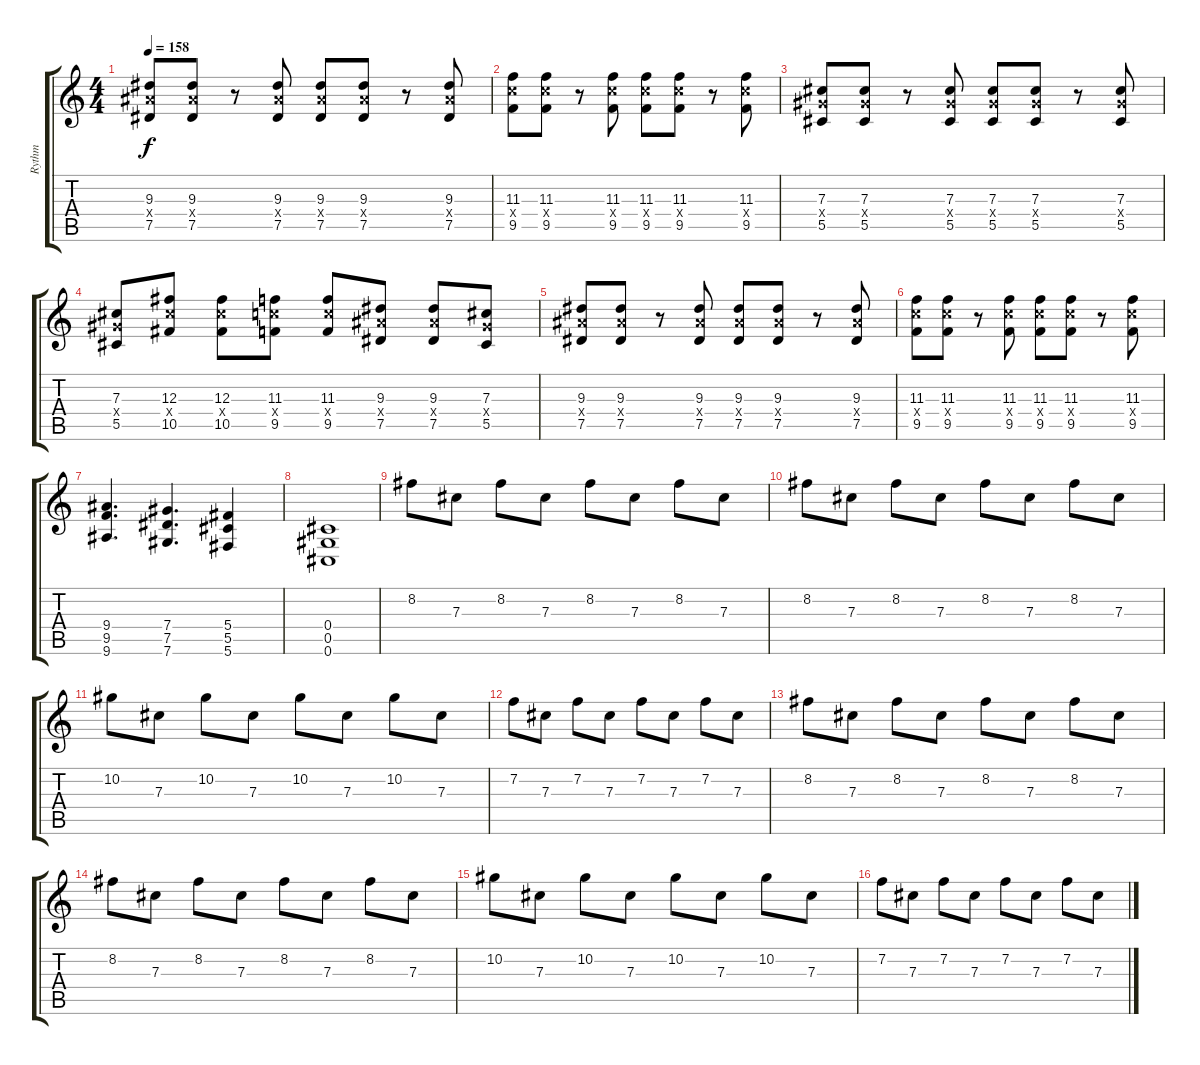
\track ("Rythm" "Rythm") {instrument distortionguitar}
\staff {score tabs}
\tuning (Eb4 Bb3 Gb3 Db3 Ab2 Db2) {hide}
\ts (4 4)
\tempo 158
\clef g2
\ks c
(9.3 9.4{x} 7.5).8{dy f} (9.3 9.4{x} 7.5).8 r.8 (9.3 9.4{x} 7.5).8 (9.3 9.4{x} 7.5).8 (9.3 9.4{x} 7.5).8 r.8 (9.3 9.4{x} 7.5).8 |
(11.3 11.4{x} 9.5).8 (11.3 11.4{x} 9.5).8 r.8 (11.3 11.4{x} 9.5).8 (11.3 11.4{x} 9.5).8 (11.3 11.4{x} 9.5).8 r.8 (11.3 11.4{x} 9.5).8 |
(7.3 7.4{x} 5.5).8 (7.3 7.4{x} 5.5).8 r.8 (7.3 7.4{x} 5.5).8 (7.3 7.4{x} 5.5).8 (7.3 7.4{x} 5.5).8 r.8 (7.3 7.4{x} 5.5).8 |
(7.3 7.4{x} 5.5).8 (12.3 12.4{x} 10.5).8 (12.3 12.4{x} 10.5).8 (11.3 11.4{x} 9.5).8 (11.3 11.4{x} 9.5).8 (9.3 9.4{x} 7.5).8 (9.3 9.4{x} 7.5).8 (7.3 7.4{x} 5.5).8 |
(9.3 9.4{x} 7.5).8 (9.3 9.4{x} 7.5).8 r.8 (9.3 9.4{x} 7.5).8 (9.3 9.4{x} 7.5).8 (9.3 9.4{x} 7.5).8 r.8 (9.3 9.4{x} 7.5).8 |
(11.3 11.4{x} 9.5).8 (11.3 11.4{x} 9.5).8 r.8 (11.3 11.4{x} 9.5).8 (11.3 11.4{x} 9.5).8 (11.3 11.4{x} 9.5).8 r.8 (11.3 11.4{x} 9.5).8 |
(9.4 9.5 9.6).4{d} (7.4 7.5 7.6).4{d} (5.4 5.5 5.6).4 |
(0.4 0.5 0.6).1 |
8.2.8 7.3.8 8.2.8 7.3.8 8.2.8 7.3.8 8.2.8 7.3.8 |
8.2.8 7.3.8 8.2.8 7.3.8 8.2.8 7.3.8 8.2.8 7.3.8 |
10.2.8 7.3.8 10.2.8 7.3.8 10.2.8 7.3.8 10.2.8 7.3.8 |
7.2.8 7.3.8 7.2.8 7.3.8 7.2.8 7.3.8 7.2.8 7.3.8 |
8.2.8 7.3.8 8.2.8 7.3.8 8.2.8 7.3.8 8.2.8 7.3.8 |
8.2.8 7.3.8 8.2.8 7.3.8 8.2.8 7.3.8 8.2.8 7.3.8 |
10.2.8 7.3.8 10.2.8 7.3.8 10.2.8 7.3.8 10.2.8 7.3.8 |
7.2.8 7.3.8 7.2.8 7.3.8 7.2.8 7.3.8 7.2.8 7.3.8
